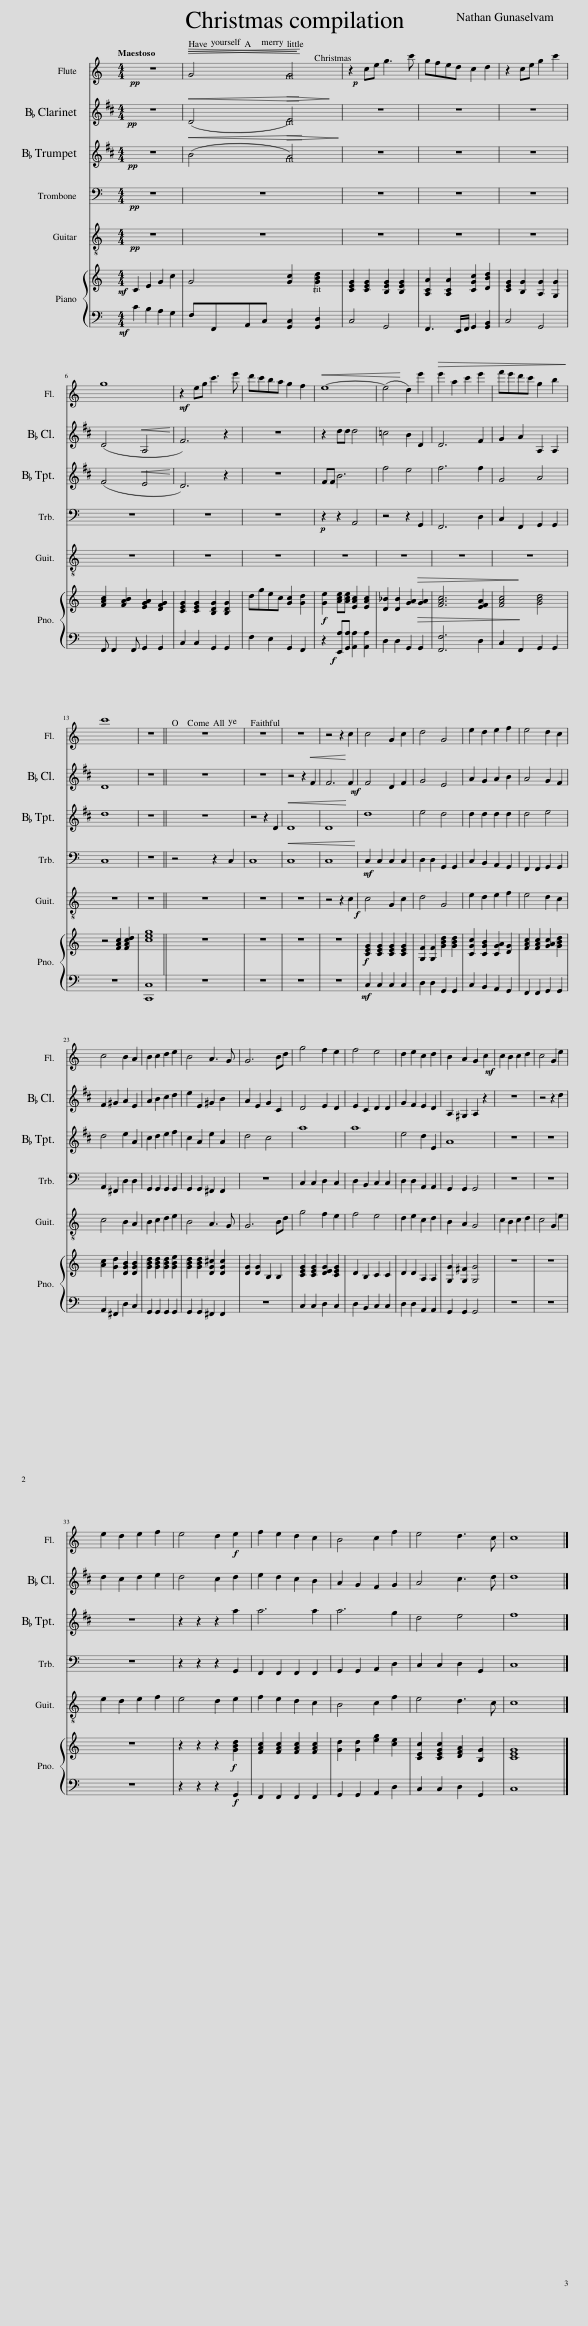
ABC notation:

X:1
%%score 1 2 3 4 5 { 6 | 7 }
L:1/8
Q:1/4=72
M:4/4
I:linebreak $
K:C
V:1 treble
V:2 treble transpose=-2
V:3 treble transpose=-2
V:4 bass
V:5 treble-8
V:6 treble
V:7 bass
V:1
!pp! z8 |!<(!!>(! G4 G4!<)!!>)! |!p! z2 ce g3 c' | gfed c2 d2 | z2 ce g2 c'2 |$ %5
 g8 |!mf! z2 eg c'3 e' | d'c'ba g2 f2 |!<(! e8-!<)! | (e4 d2) e'2 | %10
!>(! e'2 a2 c'2 e'2!>)! | f'e'd'c' g2 b2 |$ c'8 | z8 || z8 | %15
 z8 | z8 | z4 z2 c2 | c4 G2 c2 | d4 G4 | %20
 e2 d2 e2 f2 | e4 d2 c2 |$ c4 B2 A2 | B2 c2 d2 e2 | B4 A3 G | %25
 G6 Bd | g4 f2 e2 | f4 e4 | d2 e2 c2 d2 | B2 A2 G2!mf! c2 | %30
 c2 B2 c2 d2 | c4 G2 e2 |$ e2 d2 e2 f2 | e4 d2!f! e2 | f2 e2 d2 c2 | %35
 B4 c2 f2 | e4 d3 c | c8 |] %38
V:2
[K:D]!pp! z8 |!<(! (D4!>(! E4)!<)!!>)! | z8 | z8 | z8 |$ %5
 (D4!<(! A,4)!<)! | F6 z2 | z8 | z2 dd d4 | =c4 B2 D2 | %10
 D6 F2 | G2 A2 A,2 A,2 |$ D8 | z8 || z8 | %15
 z8 | z4 z2!<(! F2!<)! | F6!mf! F2 | F4 D2 F2 | G4 E4 | %20
 A2 G2 A2 B2 | A4 G2 F2 |$ F2 ^G2 A2 E2 | A2 B2 c2 d2 | e2 E2 ^G2 B2 | %25
 A2 E2 G2 C2 | D4 E2 D2 | E2 C2 D2 D2 | G2 F2 E2 D2 | A,2 ^G,2 A,2 z2 | %30
 z8 | z4 z2 d2 |$ d2 c2 d2 e2 | d4 c2 d2 | e2 d2 c2 B2 | %35
 A2 G2 F2 G2 | A4 c3 d | d8 |] %38
V:3
[K:D]!pp! z8 |!<(! (B4!>(! A4)!<)!!>)! | z8 | z8 | z8 |$ %5
 (F4!<(! E4)!<)! | D6 z2 | z8 | FF B6 | f4 e4 | %10
 f6 f2 | G4 A4 |$ d8 | z8 || z8 | %15
 z4 z2 D2 |!<(! D8!<)! | D8 | d8 | e4 d4 | %20
 d2 d2 d2 d2 | d4 e4 |$ d4 e2 A2 | c2 d2 e2 f2 | c2 A2 e2 A2 | %25
 d4 c4 | a8 | a8 | e4 d2 E2 | A8 | %30
 z8 | z8 |$ z8 | z2 z2 z2 a2 | a6 a2 | %35
 a6 g2 | d4 e4 | f8 |] %38
V:4
!pp! z8 | z8 | z8 | z8 | z8 |$ %5
 z8 | z8 | z8 |!p! z2 z2 A,,4 | z4 z2 G,,2 | %10
 F,,6 D,2 | C,2 F,,2 G,,2 G,,2 |$ C,8 | z8 || z4 z2 C,2 | %15
 C,8 |!<(! C,8!<)! | C,8 |!mf! C,2 C,2 C,2 C,2 | D,2 D,2 G,,2 G,,2 | %20
 C,2 B,,2 A,,2 G,,2 | F,,2 F,,2 G,,2 G,,2 |$ A,,2 ^F,,2 D,2 D,2 | G,,2 G,,2 G,,2 G,,2 | G,,2 G,,2 ^F,,2 F,,2 | %25
 z8 | C,2 C,2 D,2 C,2 | D,2 B,,2 C,2 C,2 | D,2 D,2 A,,2 A,,2 | G,,2 G,,2 G,,4 | %30
 z8 | z8 |$ z8 | z2 z2 z2 G,,2 | F,,2 F,,2 F,,2 F,,2 | %35
 G,,2 G,,2 A,,2 D,2 | C,2 C,2 D,2 G,,2 | C,8 |] %38
V:5
!pp! z8 | z8 | z8 | z8 | z8 |$ %5
 z8 | z8 | z8 | z8 | z8 | %10
 z8 | z8 |$ z8 | z8 || z8 | %15
 z8 | z8 | z4 z2!f! c2 | c4 G2 c2 | d4 G4 | %20
 e2 d2 e2 f2 | e4 d2 c2 |$ c4 B2 A2 | B2 c2 d2 e2 | B4 A3 G | %25
 G6 Bd | g4 f2 e2 | f4 e4 | d2 e2 c2 d2 | B2 A2 G4 | %30
 c2 B2 c2 d2 | c4 G2 e2 |$ e2 d2 e2 f2 | e4 d2 e2 | f2 e2 d2 c2 | %35
 B4 c2 f2 | e4 d3 c | c8 |] %38
V:6
!mf! C2 E2 G2 c2 | G4 [Gc]2 [GBd]2 | [CEG]2 [CEG]2 [B,EG]2 [B,EG]2 | [A,CA]2 [A,CA]2 [CGc]2 [DBd]2 | [CEG]2 [B,G]2 [A,G]2 [G,G]2 |$ %5
 [FAc]2 [FAB]2 [EGA]2 [DFG]2 | [CEG]2 [CEG]2 [B,DG]2 [B,DG]2 | dgec [Gc]2 [Gd]2 |!f! [Ge]2 [Ace][Ace] [EAc]2 [EAc]2 | [D_B]2 [DB]2 [GA]2!>(! [GA]2!>)! | %10
 [FAc]6 [EFA]2 | [FAc]4 [GBd]4 |$ z4 [FAc]2 [FAcd]2 | [ceg]8 || z8 | %15
 z8 | z8 | z8 |!f! [CEG]2 [CEG]2 [CEG]2 [CEG]2 | [G,F]2 [G,F]2 [GBd]2 [GBd]2 | %20
 [CGc]2 [CGB]2 [CGA]2 [DG]2 | [FAc]2 [FAc]2 [GAc]2 [GBd]2 |$ [Ac]2 [Gd]2 [DGB]2 [DGB]2 | [GBd]2 [GBd]2 [GBd]2 [GBe]2 | [GBd]2 [GBd]2 [DG^c]2 [DGc]2 | %25
 [DG]2 [DG]2 B,2 B,2 | [CEG]2 [CEG]2 [DEG]2 [CEG]2 | D2 B,2 C2 C2 | D2 D2 A,2 A,2 | [G,G]2 [G,^F]2 [G,G]4 | %30
 z8 | z8 |$ z8 | z2 z2 z2!f! [GBd]2 | [FAc]2 [FAc]2 [FAc]2 [FAc]2 | %35
 [Gd]2 [Gd]2 [eg]2 [ce]2 | [CEc]2 [CEGc]2 [DFA]2 [B,G]2 | [CEG]8 |] %38
V:7
!mf! C2 B,2 A,2 G,2 | F,F,,A,,C, [G,,C,]2 [G,,D,]2 | C,4 G,,4 | F,,3 E,,/F,,/ G,,2 [G,,B,,]2 | C,4 G,,4 |$ %5
 F,, F,,2 F,, G,,2 G,,2 | C,2 C,2 G,,2 G,,2 | F,2 E,2 G,,2 F,,2 |!f! z2 [E,,A,][G,,A,] [A,,A,]2 [A,,A,]2 | D,2 D,2 G,,2!>(! G,,2!>)! | %10
 [F,,F,]6 D,2 | C,2 F,,2 G,,2 G,,2 |$ z8 | [C,,C,]8 || z8 | %15
 z8 | z8 | z8 |!mf! C,2 C,2 C,2 C,2 | D,2 D,2 G,,2 G,,2 | %20
 C,2 B,,2 A,,2 G,,2 | F,,2 F,,2 G,,2 G,,2 |$ A,,2 ^F,,2 D,2 C,2 | G,,2 G,,2 G,,2 G,,2 | G,,2 G,,2 ^F,,2 F,,2 | %25
 z8 | C,2 C,2 D,2 C,2 | D,2 B,,2 C,2 C,2 | D,2 D,2 A,,2 A,,2 | G,,2 G,,2 G,,4 | %30
 z8 | z8 |$ z8 | z2 z2 z2!f! G,,2 | F,,2 F,,2 F,,2 F,,2 | %35
 G,,2 G,,2 A,,2 D,2 | C,2 C,2 D,2 G,,2 | C,8 |] %38
